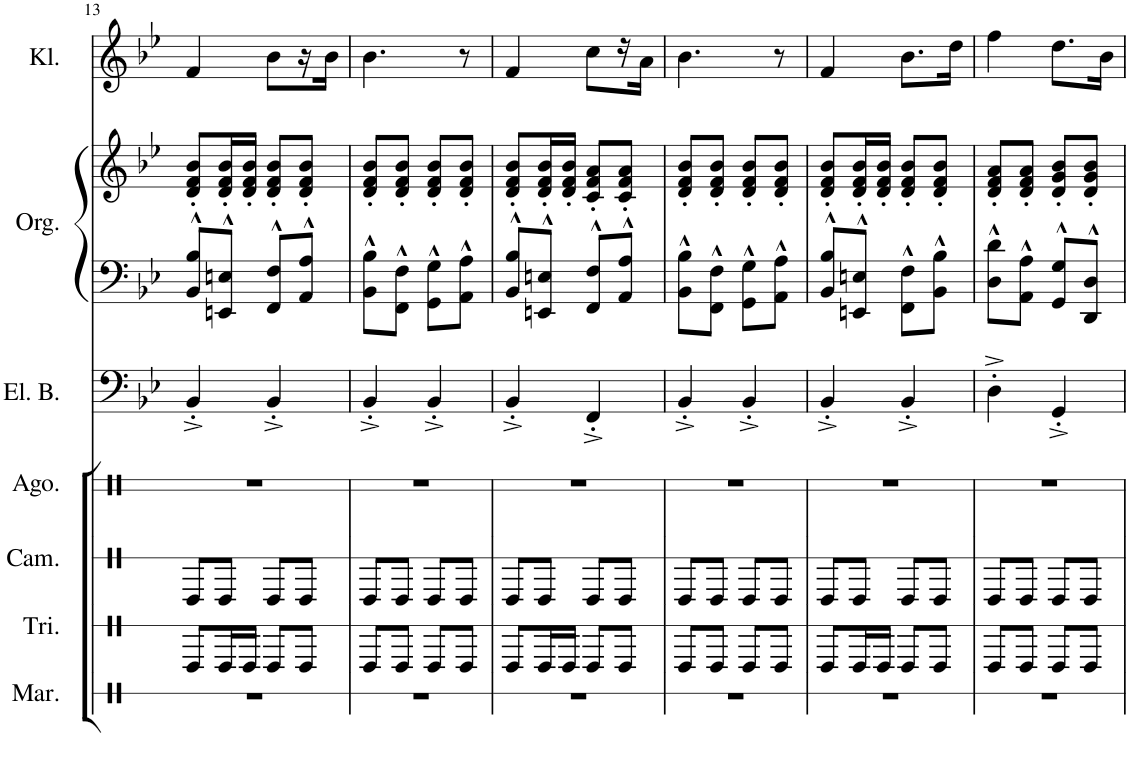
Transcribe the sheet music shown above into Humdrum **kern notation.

**kern	**kern	**kern	**kern	**kern	**kern	**kern	**kern
*part7	*part6	*part5	*part4	*part3	*part2	*part2	*part1
*staff8	*staff7	*staff6	*staff5	*staff4	*staff3	*staff2	*staff1
*I"Maracas	*I"Triangel	*I"Campana/Cowbell	*I"Agogo	*I"Electric Bass	*I"Orgel	*	*I"Klarinette
*I'Mar.	*I'Tri.	*I'Cam.	*I'Ago.	*I'El. B.	*I'Org.	*	*I'Kl.
!!LO:PB:g=z
*clefX	*clefX	*clefX	*clefX	*clefF4	*clefF4	*clefG2	*clefG2
*	*	*	*	*	*	*	*Trd1c2
*k[]	*k[]	*k[]	*k[]	*k[b-e-]	*k[b-e-]	*k[b-e-]	*k[b-e-]
*	*	*	*	*B-:	*B-:	*B-:	*B-:
*M2/4	*M2/4	*M2/4	*M2/4	*M2/4	*M2/4	*M2/4	*M2/4
=13	=13	=13	=13	=13	=13	=13	=13
2r	8e/L	8e/L	2r	4BB-'^/	8BB-/^^ 8B-/^^L	8d/' 8f/' 8b-/'L	4f/
.	16e/L	8e/J	.	.	8EEn/^^ 8En/^^J	16d/' 16f/' 16b-/'L	.
.	16e/JJ	.	.	.	.	16d/' 16f/' 16b-/'JJ	.
.	8e/L	8e/L	.	4BB-'^/	8FF/^^ 8F/^^L	8d/' 8f/' 8b-/'L	8b-\L
.	8e/J	8e/J	.	.	8AA/^^ 8A/^^J	8d/' 8f/' 8b-/'J	16r
.	.	.	.	.	.	.	16b-\JJ
=14	=14	=14	=14	=14	=14	=14	=14
2r	8e/L	8e/L	2r	4BB-'^/	8BB-\^^ 8B-\^^L	8d/' 8f/' 8b-/'L	4.b-\
.	8e/J	8e/J	.	.	8FF\^^ 8F\^^J	8d/' 8f/' 8b-/'J	.
.	8e/L	8e/L	.	4BB-'^/	8GG\^^ 8G\^^L	8d/' 8f/' 8b-/'L	.
.	8e/J	8e/J	.	.	8AA\^^ 8A\^^J	8d/' 8f/' 8b-/'J	8r
=15	=15	=15	=15	=15	=15	=15	=15
2r	8e/L	8e/L	2r	4BB-'^/	8BB-/^^ 8B-/^^L	8d/' 8f/' 8b-/'L	4f/
.	16e/L	8e/J	.	.	8EEn/^^ 8En/^^J	16d/' 16f/' 16b-/'L	.
.	16e/JJ	.	.	.	.	16d/' 16f/' 16b-/'JJ	.
.	8e/L	8e/L	.	4FF'^/	8FF/^^ 8F/^^L	8c/' 8f/' 8a/'L	8cc\L
.	8e/J	8e/J	.	.	8AA/^^ 8A/^^J	8c/' 8f/' 8a/'J	16r
.	.	.	.	.	.	.	16a\JJ
=16	=16	=16	=16	=16	=16	=16	=16
2r	8e/L	8e/L	2r	4BB-'^/	8BB-\^^ 8B-\^^L	8d/' 8f/' 8b-/'L	4.b-\
.	8e/J	8e/J	.	.	8FF\^^ 8F\^^J	8d/' 8f/' 8b-/'J	.
.	8e/L	8e/L	.	4BB-'^/	8GG\^^ 8G\^^L	8d/' 8f/' 8b-/'L	.
.	8e/J	8e/J	.	.	8AA\^^ 8A\^^J	8d/' 8f/' 8b-/'J	8r
=17	=17	=17	=17	=17	=17	=17	=17
2r	8e/L	8e/L	2r	4BB-'^/	8BB-/^^ 8B-/^^L	8d/' 8f/' 8b-/'L	4f/
.	16e/L	8e/J	.	.	8EEn/^^ 8En/^^J	16d/' 16f/' 16b-/'L	.
.	16e/JJ	.	.	.	.	16d/' 16f/' 16b-/'JJ	.
.	8e/L	8e/L	.	4BB-'^/	8FF\^^ 8F\^^L	8d/' 8f/' 8b-/'L	8.b-\L
.	8e/J	8e/J	.	.	8BB-\^^ 8B-\^^J	8d/' 8f/' 8b-/'J	.
.	.	.	.	.	.	.	16dd\Jk
=18	=18	=18	=18	=18	=18	=18	=18
2r	8e/L	8e/L	2r	4D'^\	8D\^^ 8d\^^L	8d/' 8f/' 8a/'L	4ff\
.	8e/J	8e/J	.	.	8AA\^^ 8A\^^J	8d/' 8f/' 8a/'J	.
.	8e/L	8e/L	.	4GG'^/	8GG/^^ 8G/^^L	8d/' 8g/' 8b-/'L	8.dd\L
.	8e/J	8e/J	.	.	8DD/^^ 8D/^^J	8d/' 8g/' 8b-/'J	.
.	.	.	.	.	.	.	16b-\Jk
=	=	=	=	=	=	=	=
*-	*-	*-	*-	*-	*-	*-	*-
